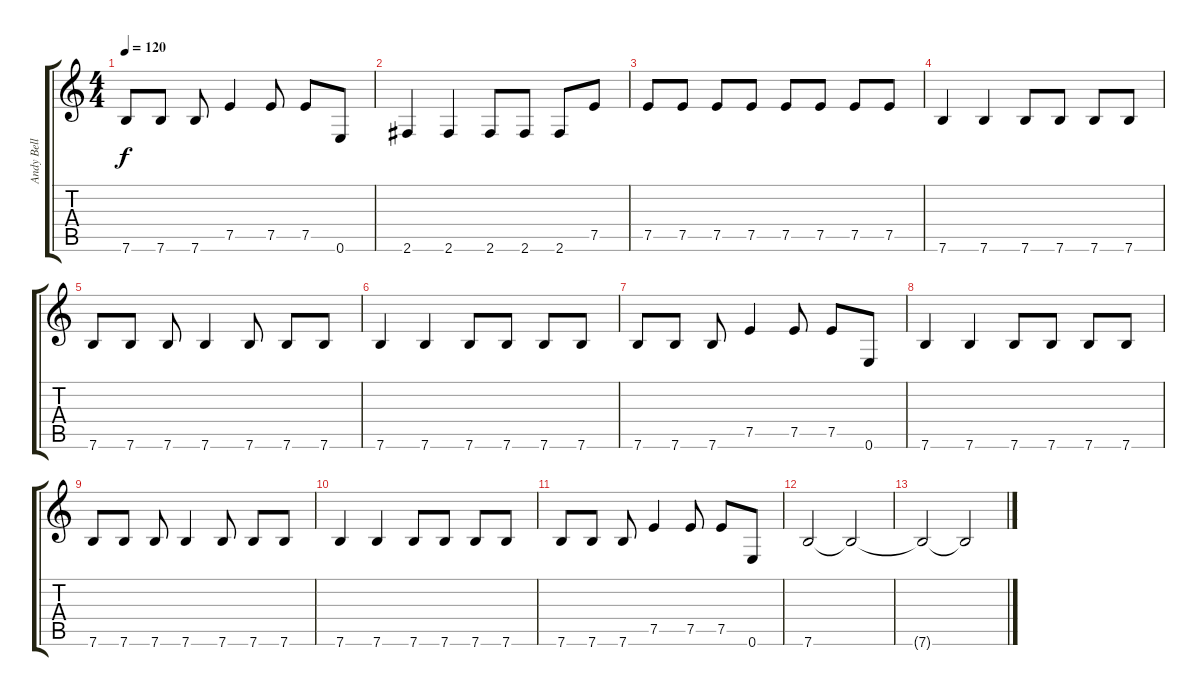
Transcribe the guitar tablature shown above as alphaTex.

\track ("Andy Bell - Bass" "Andy Bell ") {instrument electricbasspick}
\staff {score tabs}
\tuning (E4 B3 G3 D3 A2 E2) {hide}
\ts (4 4)
\tempo 120
\clef g2
\ks c
7.6.8{dy f} 7.6.8 7.6.8 7.5.4 7.5.8 7.5.8 0.6.8 |
2.6.4 2.6.4 2.6.8 2.6.8 2.6.8 7.5.8 |
7.5.8 7.5.8 7.5.8 7.5.8 7.5.8 7.5.8 7.5.8 7.5.8 |
7.6.4 7.6.4 7.6.8 7.6.8 7.6.8 7.6.8 |
7.6.8 7.6.8 7.6.8 7.6.4 7.6.8 7.6.8 7.6.8 |
7.6.4 7.6.4 7.6.8 7.6.8 7.6.8 7.6.8 |
7.6.8 7.6.8 7.6.8 7.5.4 7.5.8 7.5.8 0.6.8 |
7.6.4 7.6.4 7.6.8 7.6.8 7.6.8 7.6.8 |
7.6.8 7.6.8 7.6.8 7.6.4 7.6.8 7.6.8 7.6.8 |
7.6.4 7.6.4 7.6.8 7.6.8 7.6.8 7.6.8 |
7.6.8 7.6.8 7.6.8 7.5.4 7.5.8 7.5.8 0.6.8 |
7.6.2{volume 10} 7.6{t}.2{volume 10} |
7.6{t}.2{volume 6} 7.6{t}.2{volume 2}
